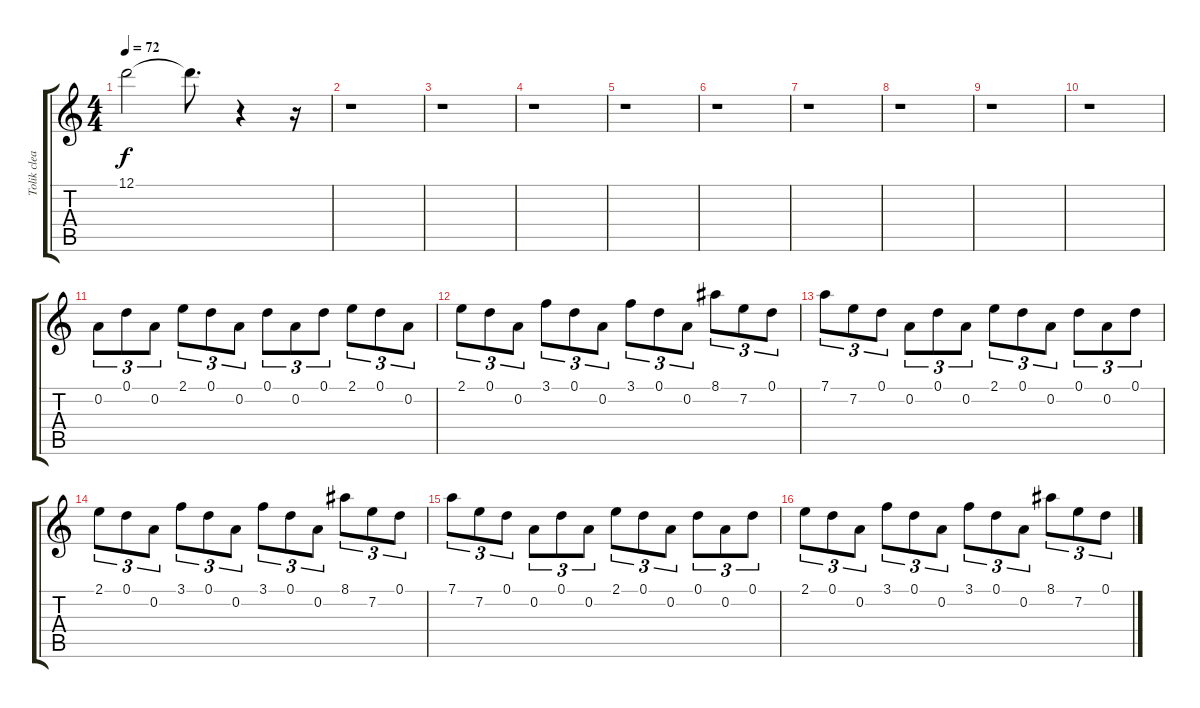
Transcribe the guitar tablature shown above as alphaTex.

\track ("Tolik clean" "Tolik clea") {instrument electricguitarclean}
\staff {score tabs}
\tuning (D4 A3 F3 C3 G2 C2) {hide}
\ts (4 4)
\tempo 72
\clef g2
\ks c
12.1.2{dy f} 12.1{t}.8{d} r.4 r.16 |
r.1 |
r.1 |
r.1 |
r.1 |
r.1 |
r.1 |
r.1 |
r.1 |
r.1 |
0.2.8{tu (3 2)} 0.1.8{tu (3 2)} 0.2.8{tu (3 2)} 2.1.8{tu (3 2)} 0.1.8{tu (3 2)} 0.2.8{tu (3 2)} 0.1.8{tu (3 2)} 0.2.8{tu (3 2)} 0.1.8{tu (3 2)} 2.1.8{tu (3 2)} 0.1.8{tu (3 2)} 0.2.8{tu (3 2)} |
2.1.8{tu (3 2)} 0.1.8{tu (3 2)} 0.2.8{tu (3 2)} 3.1.8{tu (3 2)} 0.1.8{tu (3 2)} 0.2.8{tu (3 2)} 3.1.8{tu (3 2)} 0.1.8{tu (3 2)} 0.2.8{tu (3 2)} 8.1.8{tu (3 2)} 7.2.8{tu (3 2)} 0.1.8{tu (3 2)} |
7.1.8{tu (3 2)} 7.2.8{tu (3 2)} 0.1.8{tu (3 2)} 0.2.8{tu (3 2)} 0.1.8{tu (3 2)} 0.2.8{tu (3 2)} 2.1.8{tu (3 2)} 0.1.8{tu (3 2)} 0.2.8{tu (3 2)} 0.1.8{tu (3 2)} 0.2.8{tu (3 2)} 0.1.8{tu (3 2)} |
2.1.8{tu (3 2)} 0.1.8{tu (3 2)} 0.2.8{tu (3 2)} 3.1.8{tu (3 2)} 0.1.8{tu (3 2)} 0.2.8{tu (3 2)} 3.1.8{tu (3 2)} 0.1.8{tu (3 2)} 0.2.8{tu (3 2)} 8.1.8{tu (3 2)} 7.2.8{tu (3 2)} 0.1.8{tu (3 2)} |
7.1.8{tu (3 2)} 7.2.8{tu (3 2)} 0.1.8{tu (3 2)} 0.2.8{tu (3 2)} 0.1.8{tu (3 2)} 0.2.8{tu (3 2)} 2.1.8{tu (3 2)} 0.1.8{tu (3 2)} 0.2.8{tu (3 2)} 0.1.8{tu (3 2)} 0.2.8{tu (3 2)} 0.1.8{tu (3 2)} |
2.1.8{tu (3 2)} 0.1.8{tu (3 2)} 0.2.8{tu (3 2)} 3.1.8{tu (3 2)} 0.1.8{tu (3 2)} 0.2.8{tu (3 2)} 3.1.8{tu (3 2)} 0.1.8{tu (3 2)} 0.2.8{tu (3 2)} 8.1.8{tu (3 2)} 7.2.8{tu (3 2)} 0.1.8{tu (3 2)}
